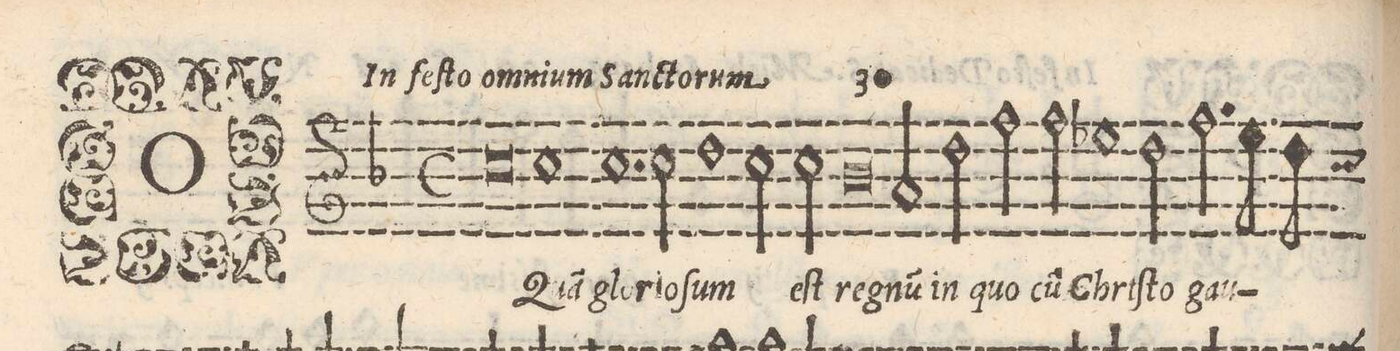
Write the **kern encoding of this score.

**kern	**text
*I"CANTVS	*
*clefG2	*
*k[b-]	*
*met(C)	*
*M2/1	*
0cc	O
=2-	=2-
1cc	Qua(m)
1.cc	glo-
=3-	=3-
2cc\	-ri-
1dd	-o-
=4-	=4-
2cc\	-ſum
2cc\	eſt
0b-	reg-
=5-	=5-
2a/	-nu(m)
2dd\	in
=6-	=6-
2ff\	quo
2ff\	cu(m)
1ee-X	Chri-
=7-	=7-
2dd\	-ſto
2.ff\	gau-
8eeny\	.
8dd\	.
*custos:cc	*
*-	*-
